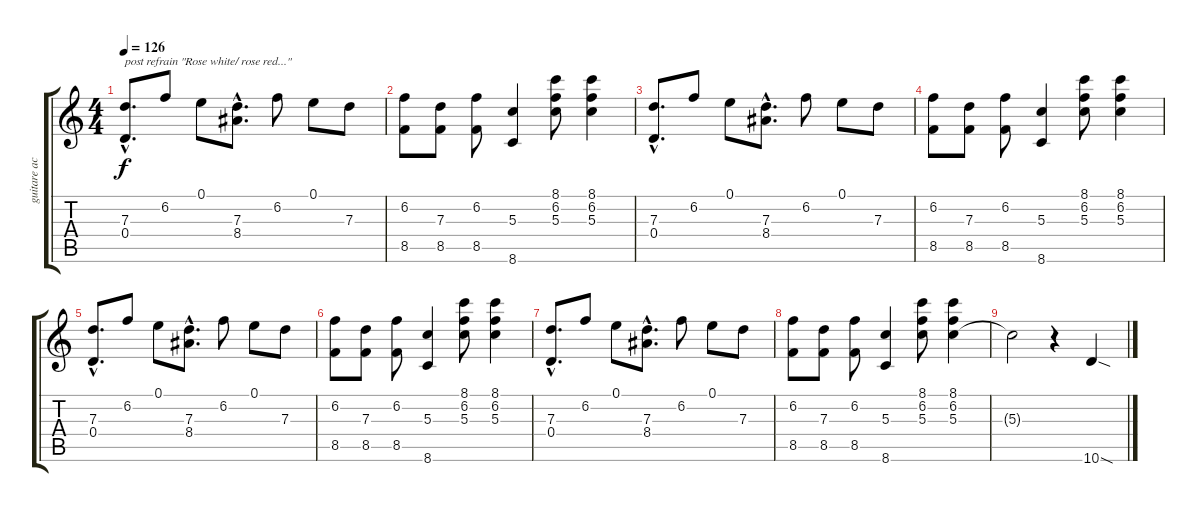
\track ("guitare acoustique Courtney" "guitare ac") {instrument acousticguitarnylon}
\staff {score tabs}
\tuning (E4 B3 G3 D3 A2 E2) {hide}
\ts (4 4)
\tempo 126
\clef g2
\ks c
(7.3{hac} 0.4{hac}).8{d txt "post refrain \"Rose white/ rose red...\"" dy f} 6.2.8 0.1.8 (7.3{hac} 8.4{hac}).8{d} 6.2.8 0.1.8 7.3.8 |
(6.2 8.5).8 (7.3 8.5).8 (6.2 8.5).8 (5.3 8.6).4 (8.1 6.2 5.3).8 (8.1 6.2 5.3).4 |
(7.3{hac} 0.4{hac}).8{d} 6.2.8 0.1.8 (7.3{hac} 8.4{hac}).8{d} 6.2.8 0.1.8 7.3.8 |
(6.2 8.5).8 (7.3 8.5).8 (6.2 8.5).8 (5.3 8.6).4 (8.1 6.2 5.3).8 (8.1 6.2 5.3).4 |
(7.3{hac} 0.4{hac}).8{d} 6.2.8 0.1.8 (7.3{hac} 8.4{hac}).8{d} 6.2.8 0.1.8 7.3.8 |
(6.2 8.5).8 (7.3 8.5).8 (6.2 8.5).8 (5.3 8.6).4 (8.1 6.2 5.3).8 (8.1 6.2 5.3).4 |
(7.3{hac} 0.4{hac}).8{d} 6.2.8 0.1.8 (7.3{hac} 8.4{hac}).8{d} 6.2.8 0.1.8 7.3.8 |
(6.2 8.5).8 (7.3 8.5).8 (6.2 8.5).8 (5.3 8.6).4 (8.1 6.2 5.3).8 (8.1 6.2 5.3).4 |
5.3{t}.2 r.4 10.6{sod}.4
